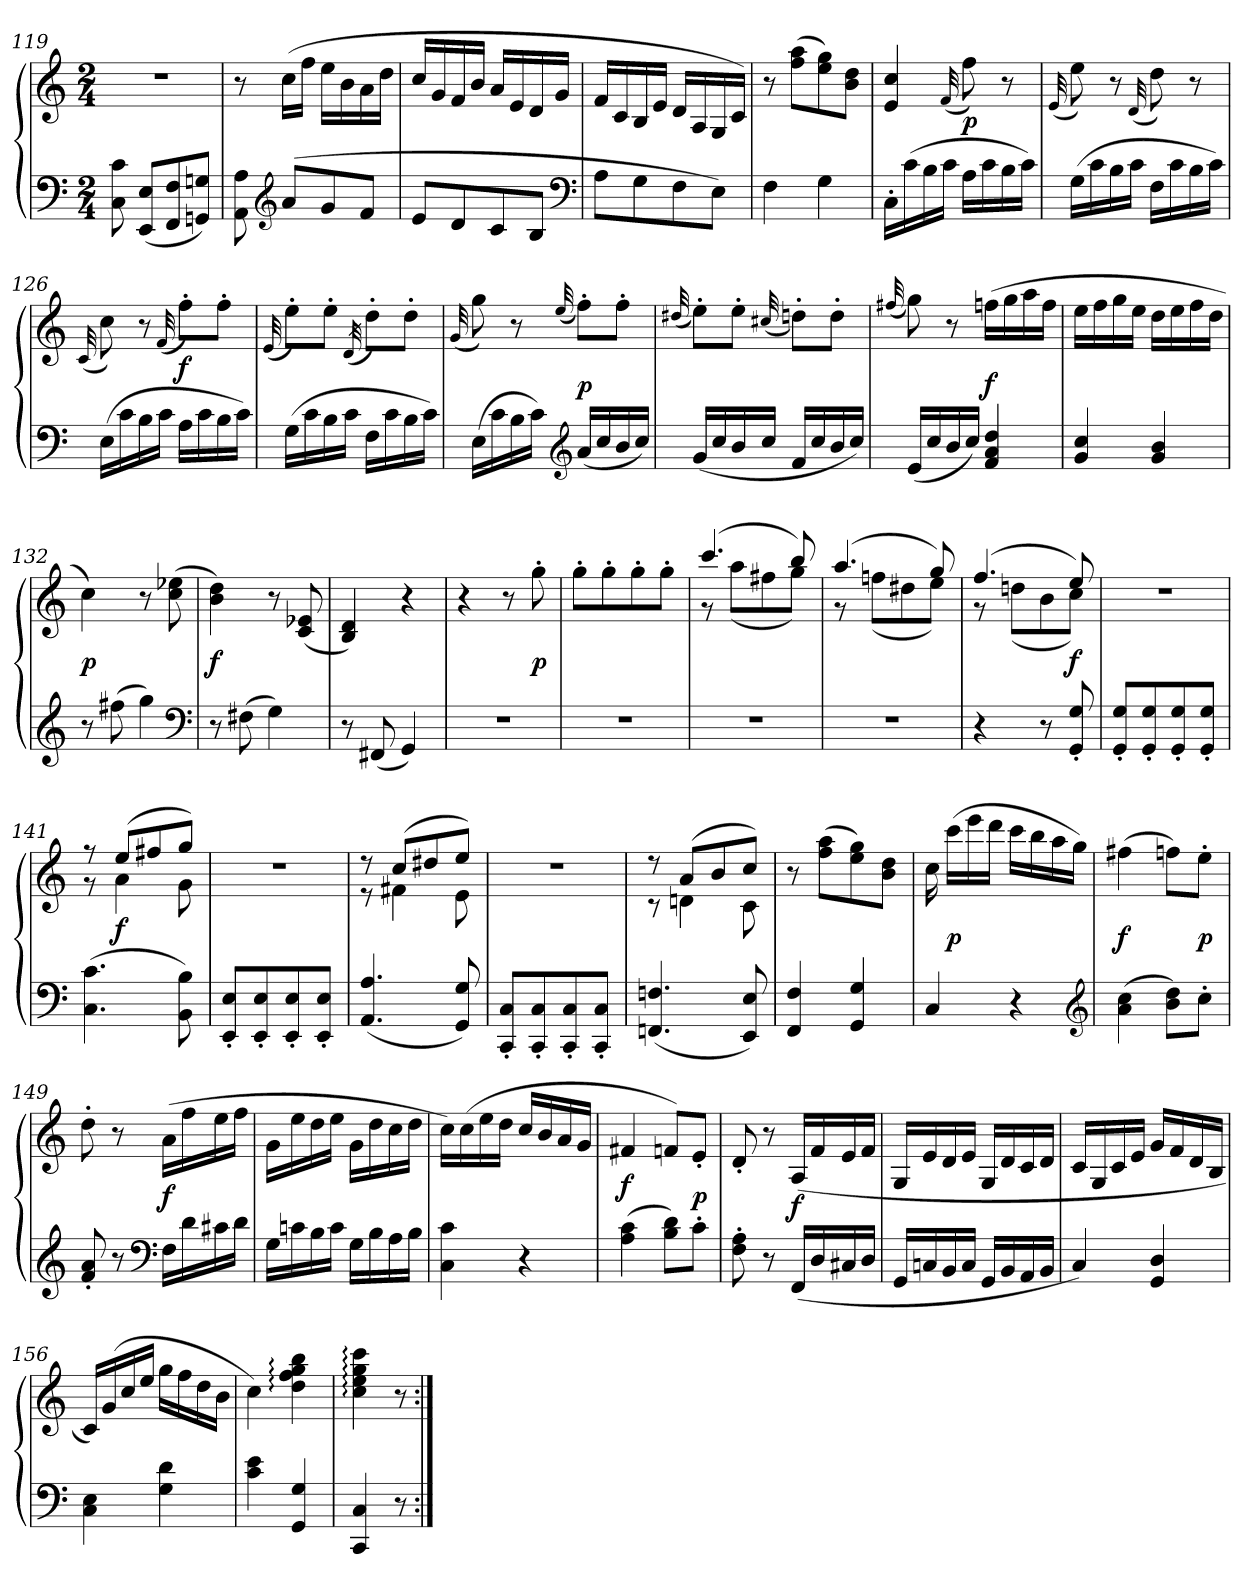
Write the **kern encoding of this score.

**kern	**kern	**dynam
*part1	*part1	*part1
*staff2	*staff1	*staff1/2
*clefF4	*clefG2	*
*k[]	*k[]	*
*M2/4	*M2/4	*
=119	=119	=119
8C 8c	2r	.
(8EE 8EL	.	.
8FF 8F	.	.
8GGn 8GnJ)	.	.
=120	=120	=120
8AA 8A	8r	.
*clefG2	*	*
(8aL	(16ccLL	.
.	16ffJJ	.
8g	16eeLL	.
.	16b	.
8fJ	16a	.
.	16ddJJ	.
=121	=121	=121
8eL	16ccLL	.
.	16g	.
8d	16f	.
.	16bJJ	.
8c	16aLL	.
.	16e	.
8BJ	16d	.
.	16gJJ	.
*clefF4	*	*
=122	=122	=122
8AL	16fLL	.
.	16c	.
8G	16B	.
.	16eJJ	.
8F	16dLL	.
.	16A	.
8EJ)	16G	.
.	16cJJ)	.
=123	=123	=123
4F	8r	.
.	(8ff 8aaL	.
4G	8ee 8gg)	.
.	8b 8ddJ	.
=124	=124	=124
16C'LL	4e 4cc	.
(16c	.	.
16B	.	.
16cJJ	.	.
.	(>32qqf	.
16ALL	8ff)	p
16c	.	.
16B	8r	.
16cJJ)	.	.
=125	=125	=125
.	(>32qqe	.
(16GLL	8ee)	.
16c	.	.
16B	8r	.
16cJJ	.	.
.	(>32qqd	.
16FLL	8dd)	.
16c	.	.
16B	8r	.
16cJJ)	.	.
=126	=126	=126
.	(>32qqc	.
(16ELL	8cc)	.
16c	.	.
16B	8r	.
16cJJ	.	.
.	(>32qqf	.
16ALL	8ff'L)	f
16c	.	.
16B	8ff'J	.
16cJJ)	.	.
=127	=127	=127
.	(>32qqe	.
(16GLL	8ee'L)	.
16c	.	.
16B	8ee'J	.
16cJJ	.	.
.	(>32qd	.
16FLL	8dd'L)	.
16c	.	.
16B	8dd'J	.
16cJJ)	.	.
=128	=128	=128
.	(32qqg	.
(16ELL	8gg)	.
16c	.	.
16B	8r	.
16cJJ)	.	.
*clefG2	*	*
.	(32qqee	.
(16a/LL	8ff'L)	p
16cc/	.	.
16b/	8ff'J	.
16cc/JJ)	.	.
=129	=129	=129
.	(32qqdd#X	.
(16g/LL	8ee'L)	.
16cc/	.	.
16b/	8ee'J	.
16cc/JJ	.	.
.	(32qqcc#X	.
16fLL	8ddn'L)	.
16cc	.	.
16b	8dd'J	.
16ccJJ)	.	.
=130	=130	=130
.	(32qqff#X	.
(16eLL	8gg)	.
16cc	.	.
16b	8r	.
16ccJJ)	.	.
4f 4a 4dd	(16ffnLL	f
.	16gg	.
.	16aa	.
.	16ffJJ	.
=131	=131	=131
4g 4cc	16eeLL	.
.	16ff	.
.	16gg	.
.	16eeJJ	.
4g 4b	16ddLL	.
.	16ee	.
.	16ff	.
.	16ddJJ	.
=132	=132	=132
8r	4cc)	p
(8ff#X	.	.
4gg)	8r	.
.	(8cc 8ee-X	.
*clefF4	*	*
=133	=133	=133
8r	4b 4dd)	f
(8F#X	.	.
4G)	8r	.
.	(8c 8e-X	.
=134	=134	=134
8r	4B 4d)	.
(8FF#X	.	.
4GG)	4r	.
=135	=135	=135
2r	4r	.
.	8r	.
.	8gg'	p
=136	=136	=136
2r	8gg'L	.
.	8gg'	.
.	8gg'	.
.	8gg'J	.
=137	=137	=137
*	*^	*
2r	(4.ccc	8r	.
.	.	(8aaL	.
.	.	8ff#X	.
.	8bb)	8ggJ)	.
=138	=138	=138	=138
2r	(4.aa	8r	.
.	.	(8ffnL	.
.	.	8dd#X	.
.	8gg)	8eeJ)	.
=139	=139	=139	=139
4r	(4.ff	8r	.
.	.	(8ddnL	.
8r	.	8b	.
8GG' 8G'	8ee)	8ccJ)	f
*	*v	*v	*
=140	=140	=140
8GG' 8G'L	2r	.
8GG' 8G'	.	.
8GG' 8G'	.	.
8GG' 8G'J	.	.
=141	=141	=141
*	*^	*
(4.C 4.c	8r	8r	.
.	(8eeL	4a	f
.	8ff#X	.	.
8BB 8B)	8ggJ)	8g	.
*	*v	*v	*
=142	=142	=142
8EE' 8E'L	2r	.
8EE' 8E'	.	.
8EE' 8E'	.	.
8EE' 8E'J	.	.
=143	=143	=143
*	*^	*
(4.AA/ 4.A/	8r	8r	.
.	(8ccL	4f#X	.
.	8dd#X	.	.
8GG 8G)	8eeJ)	8e	.
*	*v	*v	*
=144	=144	=144
8CC' 8C'L	2r	.
8CC' 8C'	.	.
8CC' 8C'	.	.
8CC' 8C'J	.	.
=145	=145	=145
*	*^	*
(4.FFn 4.Fn	8r	8r	.
.	(8aL	4dn	.
.	8b	.	.
8EE 8E)	8ccJ)	8c	.
*	*v	*v	*
=146	=146	=146
4FF 4F	8r	.
.	(8ff 8aaL	.
4GG 4G	8ee 8gg)	.
.	8b 8ddJ	.
=147	=147	=147
4C	16cc	.
.	(16cccLL	p
.	16eee	.
.	16dddJJ	.
4r	16cccLL	.
.	16bb	.
.	16aa	.
.	16ggJJ)	.
*clefG2	*	*
=148	=148	=148
(4a 4cc	(4ff#X	f
8b 8ddL)	8ffnL)	.
8cc'J	8ee'J	p
=149	=149	=149
8f' 8a'	8dd'	.
8r	8r	.
*clefF4	*	*
16FLL	(16aLL	f
16d	16ff	.
16c#X	16ee	.
16dJJ	16ffJJ	.
=150	=150	=150
16GLL	16gLL	.
16cn	16ee	.
16B	16dd	.
16cJJ	16eeJJ	.
16GLL	16gLL	.
16B	16dd	.
16A	16cc	.
16BJJ	16ddJJ	.
=151	=151	=151
4C 4c	16ccLL)	.
.	(16cc	.
.	16ee	.
.	16ddJJ	.
4r	16ccLL	.
.	16b	.
.	16a	.
.	16gJJ	.
=152	=152	=152
(4A 4c	4f#X	f
8B 8dL)	8fnL)	.
8c'J	8e'J	p
=153	=153	=153
8F' 8A'	8d'	.
8r	8r	.
(16FFLL	(16ALL	f
16D	16f	.
16C#X	16e	.
16DJJ	16fJJ	.
=154	=154	=154
16GGLL	16GLL	.
16Cn	16e	.
16BB	16d	.
16CJJ	16eJJ	.
16GGLL	16GLL	.
16BB	16d	.
16AA	16c	.
16BBJJ	16dJJ	.
=155	=155	=155
4C)	16cLL	.
.	16G	.
.	16c	.
.	16eJJ	.
4GG 4D	16gLL	.
.	16f	.
.	16d	.
.	16BJJ	.
=156	=156	=156
4C 4E	16cLL)	.
.	(>16g	.
.	16cc	.
.	16eeJJ	.
4G 4d	16ggLL	.
.	16ff	.
.	16dd	.
.	16bJJ	.
=157	=157	=157
4c 4e	4cc)	.
4GG 4G	4dd: 4ff: 4gg: 4bb:	.
=158	=158	=158
4CC 4C	4cc: 4ee: 4gg: 4ccc:	.
8r	8r	.
=:|!	=:|!	=:|!
*-	*-	*-
